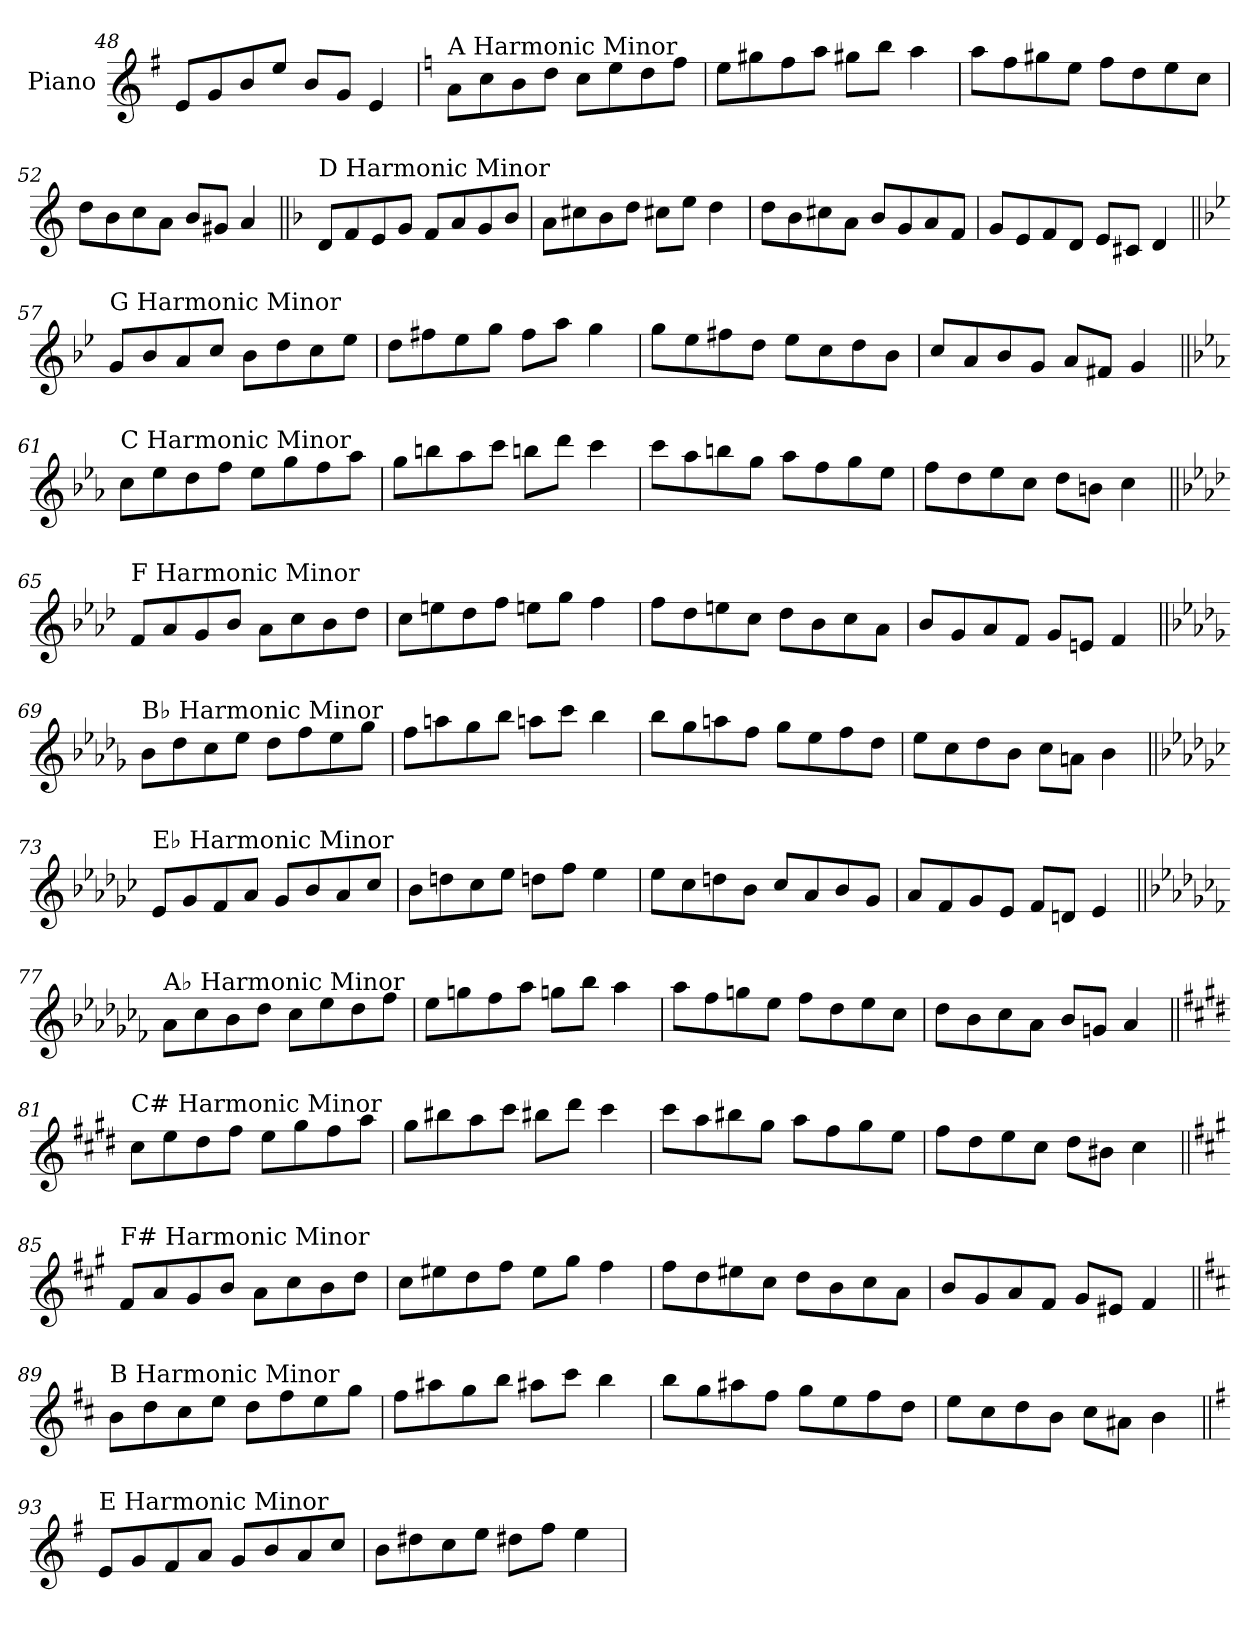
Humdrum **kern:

**kern
*part1
*staff1
*I"Piano
*I'Pno.
*clefG2
*k[f#]
=48
8e/L
8g/
8b/
8ee/J
8b/L
8g/J
4e/
!!LO:PB:g=z
=49
*k[]
!LO:TX:a:t=A Harmonic Minor
8a\L
8cc\
8b\
8dd\J
8cc\L
8ee\
8dd\
8ff\J
=50
8ee\L
8gg#X\
8ff\
8aa\J
8gg#X\L
8bb\J
4aa\
=51
8aa\L
8ff\
8gg#X\
8ee\J
8ff\L
8dd\
8ee\
8cc\J
=52
8dd\L
8b\
8cc\
8a\J
8b/L
8g#X/J
4a/
!!LO:LB:g=z
=53||
*k[b-]
!LO:TX:a:t=D Harmonic Minor
8d/L
8f/
8e/
8g/J
8f/L
8a/
8g/
8b-/J
=54
8a\L
8cc#X\
8b-\
8dd\J
8cc#X\L
8ee\J
4dd\
=55
8dd\L
8b-\
8cc#X\
8a\J
8b-/L
8g/
8a/
8f/J
=56
8g/L
8e/
8f/
8d/J
8e/L
8c#X/J
4d/
!!LO:LB:g=z
=57||
*k[b-e-]
!LO:TX:a:t=G Harmonic Minor
8g/L
8b-/
8a/
8cc/J
8b-\L
8dd\
8cc\
8ee-\J
=58
8dd\L
8ff#X\
8ee-\
8gg\J
8ff#\L
8aa\J
4gg\
=59
8gg\L
8ee-\
8ff#X\
8dd\J
8ee-\L
8cc\
8dd\
8b-\J
=60
8cc/L
8a/
8b-/
8g/J
8a/L
8f#X/J
4g/
!!LO:LB:g=z
=61||
*k[b-e-a-]
!LO:TX:a:t=C Harmonic Minor
8cc\L
8ee-\
8dd\
8ff\J
8ee-\L
8gg\
8ff\
8aa-\J
=62
8gg\L
8bbn\
8aa-\
8ccc\J
8bbn\L
8ddd\J
4ccc\
=63
8ccc\L
8aa-\
8bbn\
8gg\J
8aa-\L
8ff\
8gg\
8ee-\J
=64
8ff\L
8dd\
8ee-\
8cc\J
8dd\L
8bn\J
4cc\
!!LO:LB:g=z
=65||
*k[b-e-a-d-]
!LO:TX:a:t=F Harmonic Minor
8f/L
8a-/
8g/
8b-/J
8a-\L
8cc\
8b-\
8dd-\J
=66
8cc\L
8een\
8dd-\
8ff\J
8een\L
8gg\J
4ff\
=67
8ff\L
8dd-\
8een\
8cc\J
8dd-\L
8b-\
8cc\
8a-\J
=68
8b-/L
8g/
8a-/
8f/J
8g/L
8en/J
4f/
!!LO:LB:g=z
=69||
*k[b-e-a-d-g-]
!LO:TX:a:t=B♭ Harmonic Minor
8b-\L
8dd-\
8cc\
8ee-\J
8dd-\L
8ff\
8ee-\
8gg-\J
=70
8ff\L
8aan\
8gg-\
8bb-\J
8aan\L
8ccc\J
4bb-\
=71
8bb-\L
8gg-\
8aan\
8ff\J
8gg-\L
8ee-\
8ff\
8dd-\J
=72
8ee-\L
8cc\
8dd-\
8b-\J
8cc\L
8an\J
4b-\
!!LO:LB:g=z
=73||
*k[b-e-a-d-g-c-]
!LO:TX:a:t=E♭ Harmonic Minor
8e-/L
8g-/
8f/
8a-/J
8g-/L
8b-/
8a-/
8cc-/J
=74
8b-\L
8ddn\
8cc-\
8ee-\J
8ddn\L
8ff\J
4ee-\
=75
8ee-\L
8cc-\
8ddn\
8b-\J
8cc-/L
8a-/
8b-/
8g-/J
=76
8a-/L
8f/
8g-/
8e-/J
8f/L
8dn/J
4e-/
!!LO:LB:g=z
=77||
*k[b-e-a-d-g-c-f-]
!LO:TX:a:t=A♭ Harmonic Minor
8a-\L
8cc-\
8b-\
8dd-\J
8cc-\L
8ee-\
8dd-\
8ff-\J
=78
8ee-\L
8ggn\
8ff-\
8aa-\J
8ggn\L
8bb-\J
4aa-\
=79
8aa-\L
8ff-\
8ggn\
8ee-\J
8ff-\L
8dd-\
8ee-\
8cc-\J
=80
8dd-\L
8b-\
8cc-\
8a-\J
8b-/L
8gn/J
4a-/
!!LO:LB:g=z
=81||
*k[f#c#g#d#]
!LO:TX:a:t=C# Harmonic Minor
8cc#\L
8ee\
8dd#\
8ff#\J
8ee\L
8gg#\
8ff#\
8aa\J
=82
8gg#\L
8bb#X\
8aa\
8ccc#\J
8bb#X\L
8ddd#\J
4ccc#\
=83
8ccc#\L
8aa\
8bb#X\
8gg#\J
8aa\L
8ff#\
8gg#\
8ee\J
=84
8ff#\L
8dd#\
8ee\
8cc#\J
8dd#\L
8b#X\J
4cc#\
!!LO:LB:g=z
=85||
*k[f#c#g#]
!LO:TX:a:t=F# Harmonic Minor
8f#/L
8a/
8g#/
8b/J
8a\L
8cc#\
8b\
8dd\J
=86
8cc#\L
8ee#X\
8dd\
8ff#\J
8ee#\L
8gg#\J
4ff#\
=87
8ff#\L
8dd\
8ee#X\
8cc#\J
8dd\L
8b\
8cc#\
8a\J
=88
8b/L
8g#/
8a/
8f#/J
8g#/L
8e#X/J
4f#/
!!LO:LB:g=z
=89||
*k[f#c#]
!LO:TX:a:t=B Harmonic Minor
8b\L
8dd\
8cc#\
8ee\J
8dd\L
8ff#\
8ee\
8gg\J
=90
8ff#\L
8aa#X\
8gg\
8bb\J
8aa#X\L
8ccc#\J
4bb\
=91
8bb\L
8gg\
8aa#X\
8ff#\J
8gg\L
8ee\
8ff#\
8dd\J
=92
8ee\L
8cc#\
8dd\
8b\J
8cc#\L
8a#X\J
4b\
!!LO:LB:g=z
=93||
*k[f#]
!LO:TX:a:t=E Harmonic Minor
8e/L
8g/
8f#/
8a/J
8g/L
8b/
8a/
8cc/J
=94
8b\L
8dd#X\
8cc\
8ee\J
8dd#X\L
8ff#\J
4ee\
=
*-
